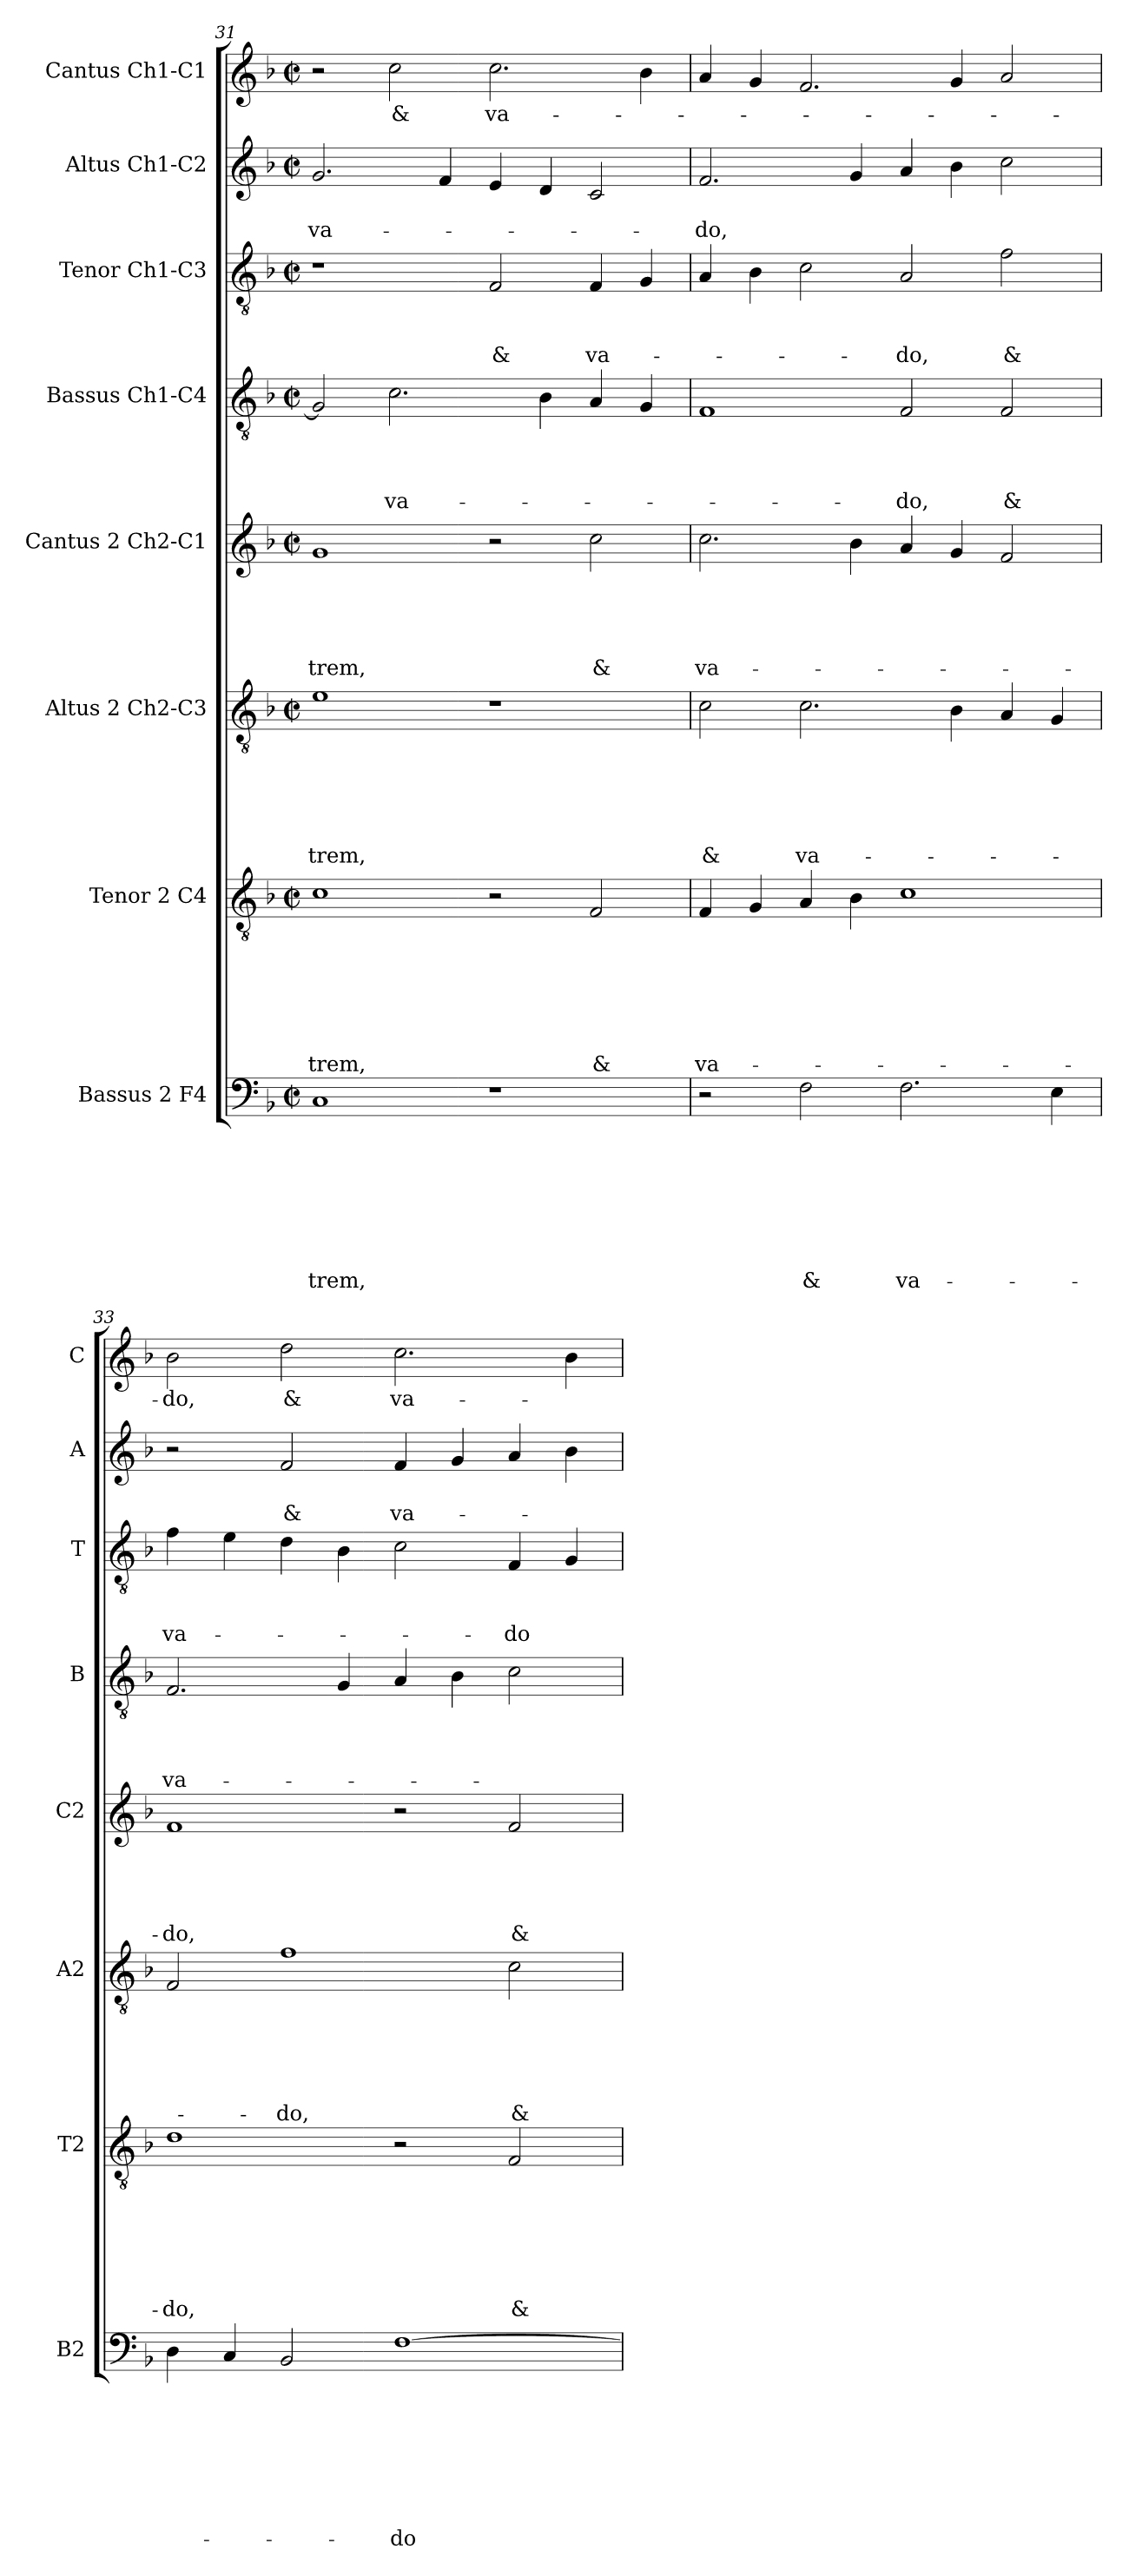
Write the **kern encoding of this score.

**kern	**text	**text	**text	**text	**text	**text	**text	**text	**kern	**text	**text	**text	**text	**text	**text	**text	**kern	**text	**text	**text	**text	**text	**text	**kern	**text	**text	**text	**text	**text	**kern	**text	**text	**text	**text	**kern	**text	**text	**text	**kern	**text	**text	**kern	**text
*part8	*part8	*part8	*part8	*part8	*part8	*part8	*part8	*part8	*part7	*part7	*part7	*part7	*part7	*part7	*part7	*part7	*part6	*part6	*part6	*part6	*part6	*part6	*part6	*part5	*part5	*part5	*part5	*part5	*part5	*part4	*part4	*part4	*part4	*part4	*part3	*part3	*part3	*part3	*part2	*part2	*part2	*part1	*part1
*staff8	*staff8	*staff8	*staff8	*staff8	*staff8	*staff8	*staff8	*staff8	*staff7	*staff7	*staff7	*staff7	*staff7	*staff7	*staff7	*staff7	*staff6	*staff6	*staff6	*staff6	*staff6	*staff6	*staff6	*staff5	*staff5	*staff5	*staff5	*staff5	*staff5	*staff4	*staff4	*staff4	*staff4	*staff4	*staff3	*staff3	*staff3	*staff3	*staff2	*staff2	*staff2	*staff1	*staff1
*I"Bassus 2 F4	*	*	*	*	*	*	*	*	*I"Tenor 2 C4	*	*	*	*	*	*	*	*I"Altus 2 Ch2-C3	*	*	*	*	*	*	*I"Cantus 2 Ch2-C1	*	*	*	*	*	*I"Bassus  Ch1-C4	*	*	*	*	*I"Tenor Ch1-C3	*	*	*	*I"Altus  Ch1-C2	*	*	*I"Cantus Ch1-C1	*
*I'B2	*	*	*	*	*	*	*	*	*I'T2	*	*	*	*	*	*	*	*I'A2	*	*	*	*	*	*	*I'C2	*	*	*	*	*	*I'B	*	*	*	*	*I'T	*	*	*	*I'A	*	*	*I'C	*
*clefF4	*	*	*	*	*	*	*	*	*clefGv2	*	*	*	*	*	*	*	*clefGv2	*	*	*	*	*	*	*clefG2	*	*	*	*	*	*clefGv2	*	*	*	*	*clefGv2	*	*	*	*clefG2	*	*	*clefG2	*
*k[b-]	*	*	*	*	*	*	*	*	*k[b-]	*	*	*	*	*	*	*	*k[b-]	*	*	*	*	*	*	*k[b-]	*	*	*	*	*	*k[b-]	*	*	*	*	*k[b-]	*	*	*	*k[b-]	*	*	*k[b-]	*
*F:	*	*	*	*	*	*	*	*	*F:	*	*	*	*	*	*	*	*F:	*	*	*	*	*	*	*F:	*	*	*	*	*	*F:	*	*	*	*	*F:	*	*	*	*F:	*	*	*F:	*
*M2/2	*	*	*	*	*	*	*	*	*M2/2	*	*	*	*	*	*	*	*M2/2	*	*	*	*	*	*	*M2/2	*	*	*	*	*	*M2/2	*	*	*	*	*M2/2	*	*	*	*M2/2	*	*	*M2/2	*
*met(c|)	*	*	*	*	*	*	*	*	*met(c|)	*	*	*	*	*	*	*	*met(c|)	*	*	*	*	*	*	*met(c|)	*	*	*	*	*	*met(c|)	*	*	*	*	*met(c|)	*	*	*	*met(c|)	*	*	*met(c|)	*
=31	=31	=31	=31	=31	=31	=31	=31	=31	=31	=31	=31	=31	=31	=31	=31	=31	=31	=31	=31	=31	=31	=31	=31	=31	=31	=31	=31	=31	=31	=31	=31	=31	=31	=31	=31	=31	=31	=31	=31	=31	=31	=31	=31
!	!	!	!	!	!	!	!	!LO:LY:b	!	!	!	!	!	!	!	!LO:LY:b	!	!	!	!	!	!	!LO:LY:b	!	!	!	!	!	!LO:LY:b	!	!	!	!	!	!	!	!	!	!	!	!LO:LY:b	!	!
1C	.	.	.	.	.	.	.	-trem,	1c	.	.	.	.	.	.	-trem,	1e	.	.	.	.	.	-trem,	1g	.	.	.	.	-trem,	2G/]	.	.	.	.	1r	.	.	.	2.g/	.	va-	2r	.
!	!	!	!	!	!	!	!	!	!	!	!	!	!	!	!	!	!	!	!	!	!	!	!	!	!	!	!	!	!	!	!	!	!	!LO:LY:b	!	!	!	!	!	!	!	!	!LO:LY:b
.	.	.	.	.	.	.	.	.	.	.	.	.	.	.	.	.	.	.	.	.	.	.	.	.	.	.	.	.	.	2.c\	.	.	.	va-	.	.	.	.	.	.	.	2cc\	&
.	.	.	.	.	.	.	.	.	.	.	.	.	.	.	.	.	.	.	.	.	.	.	.	.	.	.	.	.	.	.	.	.	.	.	.	.	.	.	4f/	.	.	.	.
!	!	!	!	!	!	!	!	!	!	!	!	!	!	!	!	!	!	!	!	!	!	!	!	!	!	!	!	!	!	!	!	!	!	!	!	!	!	!LO:LY:b	!	!	!	!	!LO:LY:b
1r	.	.	.	.	.	.	.	.	2r	.	.	.	.	.	.	.	1r	.	.	.	.	.	.	2r	.	.	.	.	.	.	.	.	.	.	2F/	.	.	&	4e/	.	.	2.cc\	va-
.	.	.	.	.	.	.	.	.	.	.	.	.	.	.	.	.	.	.	.	.	.	.	.	.	.	.	.	.	.	4B-\	.	.	.	.	.	.	.	.	4d/	.	.	.	.
!	!	!	!	!	!	!	!	!	!	!	!	!	!	!	!	!LO:LY:b	!	!	!	!	!	!	!	!	!	!	!	!	!LO:LY:b	!	!	!	!	!	!	!	!	!LO:LY:b	!	!	!	!	!
.	.	.	.	.	.	.	.	.	2F/	.	.	.	.	.	.	&	.	.	.	.	.	.	.	2cc\	.	.	.	.	&	4A/	.	.	.	.	4F/	.	.	va-	2c/	.	.	.	.
.	.	.	.	.	.	.	.	.	.	.	.	.	.	.	.	.	.	.	.	.	.	.	.	.	.	.	.	.	.	4G/	.	.	.	.	4G/	.	.	.	.	.	.	4b-\	.
=32	=32	=32	=32	=32	=32	=32	=32	=32	=32	=32	=32	=32	=32	=32	=32	=32	=32	=32	=32	=32	=32	=32	=32	=32	=32	=32	=32	=32	=32	=32	=32	=32	=32	=32	=32	=32	=32	=32	=32	=32	=32	=32	=32
!	!	!	!	!	!	!	!	!	!	!	!	!	!	!	!	!LO:LY:b	!	!	!	!	!	!	!LO:LY:b	!	!	!	!	!	!LO:LY:b	!	!	!	!	!	!	!	!	!	!	!	!LO:LY:b	!	!
2r	.	.	.	.	.	.	.	.	4F/	.	.	.	.	.	.	va-	2c\	.	.	.	.	.	&	2.cc\	.	.	.	.	va-	1F	.	.	.	.	4A/	.	.	.	2.f/	.	-do,	4a/	.
.	.	.	.	.	.	.	.	.	4G/	.	.	.	.	.	.	.	.	.	.	.	.	.	.	.	.	.	.	.	.	.	.	.	.	.	4B-\	.	.	.	.	.	.	4g/	.
!	!	!	!	!	!	!	!	!LO:LY:b	!	!	!	!	!	!	!	!	!	!	!	!	!	!	!LO:LY:b	!	!	!	!	!	!	!	!	!	!	!	!	!	!	!	!	!	!	!	!
2F\	.	.	.	.	.	.	.	&	4A/	.	.	.	.	.	.	.	2.c\	.	.	.	.	.	va-	.	.	.	.	.	.	.	.	.	.	.	2c\	.	.	.	.	.	.	2.f/	.
.	.	.	.	.	.	.	.	.	4B-\	.	.	.	.	.	.	.	.	.	.	.	.	.	.	4b-\	.	.	.	.	.	.	.	.	.	.	.	.	.	.	4g/	.	.	.	.
!	!	!	!	!	!	!	!	!LO:LY:b	!	!	!	!	!	!	!	!	!	!	!	!	!	!	!	!	!	!	!	!	!	!	!	!	!	!LO:LY:b	!	!	!	!LO:LY:b	!	!	!	!	!
2.F\	.	.	.	.	.	.	.	va-	1c	.	.	.	.	.	.	.	.	.	.	.	.	.	.	4a/	.	.	.	.	.	2F/	.	.	.	-do,	2A/	.	.	-do,	4a/	.	.	.	.
.	.	.	.	.	.	.	.	.	.	.	.	.	.	.	.	.	4B-\	.	.	.	.	.	.	4g/	.	.	.	.	.	.	.	.	.	.	.	.	.	.	4b-\	.	.	4g/	.
!	!	!	!	!	!	!	!	!	!	!	!	!	!	!	!	!	!	!	!	!	!	!	!	!	!	!	!	!	!	!	!	!	!	!LO:LY:b	!	!	!	!LO:LY:b	!	!	!	!	!
.	.	.	.	.	.	.	.	.	.	.	.	.	.	.	.	.	4A/	.	.	.	.	.	.	2f/	.	.	.	.	.	2F/	.	.	.	&	2f\	.	.	&	2cc\	.	.	2a/	.
4E\	.	.	.	.	.	.	.	.	.	.	.	.	.	.	.	.	4G/	.	.	.	.	.	.	.	.	.	.	.	.	.	.	.	.	.	.	.	.	.	.	.	.	.	.
!!LO:LB:g=z
=33	=33	=33	=33	=33	=33	=33	=33	=33	=33	=33	=33	=33	=33	=33	=33	=33	=33	=33	=33	=33	=33	=33	=33	=33	=33	=33	=33	=33	=33	=33	=33	=33	=33	=33	=33	=33	=33	=33	=33	=33	=33	=33	=33
!	!	!	!	!	!	!	!	!	!	!	!	!	!	!	!	!LO:LY:b	!	!	!	!	!	!	!	!	!	!	!	!	!LO:LY:b	!	!	!	!	!LO:LY:b	!	!	!	!LO:LY:b	!	!	!	!	!LO:LY:b
4D\	.	.	.	.	.	.	.	.	1d	.	.	.	.	.	.	-do,	2F/	.	.	.	.	.	.	1f	.	.	.	.	-do,	2.F/	.	.	.	va-	4f\	.	.	va-	2r	.	.	2b-\	-do,
4C/	.	.	.	.	.	.	.	.	.	.	.	.	.	.	.	.	.	.	.	.	.	.	.	.	.	.	.	.	.	.	.	.	.	.	4e\	.	.	.	.	.	.	.	.
!	!	!	!	!	!	!	!	!	!	!	!	!	!	!	!	!	!	!	!	!	!	!	!LO:LY:b	!	!	!	!	!	!	!	!	!	!	!	!	!	!	!	!	!	!LO:LY:b	!	!LO:LY:b
2BB-/	.	.	.	.	.	.	.	.	.	.	.	.	.	.	.	.	1f	.	.	.	.	.	-do,	.	.	.	.	.	.	.	.	.	.	.	4d\	.	.	.	2f/	.	&	2dd\	&
.	.	.	.	.	.	.	.	.	.	.	.	.	.	.	.	.	.	.	.	.	.	.	.	.	.	.	.	.	.	4G/	.	.	.	.	4B-\	.	.	.	.	.	.	.	.
!	!	!	!	!	!	!	!	!LO:LY:b	!	!	!	!	!	!	!	!	!	!	!	!	!	!	!	!	!	!	!	!	!	!	!	!	!	!	!	!	!	!	!	!	!LO:LY:b	!	!LO:LY:b
[1F	.	.	.	.	.	.	.	-do	2r	.	.	.	.	.	.	.	.	.	.	.	.	.	.	2r	.	.	.	.	.	4A/	.	.	.	.	2c\	.	.	.	4f/	.	va-	2.cc\	va-
.	.	.	.	.	.	.	.	.	.	.	.	.	.	.	.	.	.	.	.	.	.	.	.	.	.	.	.	.	.	4B-\	.	.	.	.	.	.	.	.	4g/	.	.	.	.
!	!	!	!	!	!	!	!	!	!	!	!	!	!	!	!	!LO:LY:b	!	!	!	!	!	!	!LO:LY:b	!	!	!	!	!	!LO:LY:b	!	!	!	!	!	!	!	!	!LO:LY:b	!	!	!	!	!
.	.	.	.	.	.	.	.	.	2F/	.	.	.	.	.	.	&	2c\	.	.	.	.	.	&	2f/	.	.	.	.	&	2c\	.	.	.	.	4F/	.	.	-do	4a/	.	.	.	.
.	.	.	.	.	.	.	.	.	.	.	.	.	.	.	.	.	.	.	.	.	.	.	.	.	.	.	.	.	.	.	.	.	.	.	4G/	.	.	.	4b-\	.	.	4b-\	.
=	=	=	=	=	=	=	=	=	=	=	=	=	=	=	=	=	=	=	=	=	=	=	=	=	=	=	=	=	=	=	=	=	=	=	=	=	=	=	=	=	=	=	=
*-	*-	*-	*-	*-	*-	*-	*-	*-	*-	*-	*-	*-	*-	*-	*-	*-	*-	*-	*-	*-	*-	*-	*-	*-	*-	*-	*-	*-	*-	*-	*-	*-	*-	*-	*-	*-	*-	*-	*-	*-	*-	*-	*-
